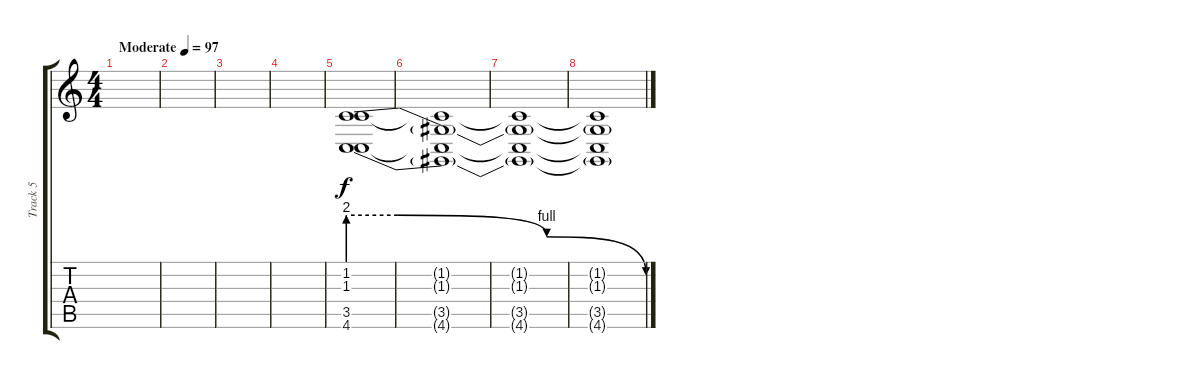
\track ("Track 5" "Track 5") {instrument stringensemble1}
\staff {score tabs}
\tuning (E4 B3 G3 D3 A2 E2) {hide}
\ts (4 4)
\tempo (97 "Moderate")
\clef g2
\ks c
|
|
|
|
(1.2 1.3{be (custom 0 8 10 8 40 4 60 0)} 3.5 4.6{be (custom 0 8 10 8 40 4 60 0)}).1 |
(1.2{t} 1.3{t} 3.5{t} 4.6{t}).1 |
(1.2{t} 1.3{t} 3.5{t} 4.6{t}).1 |
(1.2{t} 1.3{t} 3.5{t} 4.6{t}).1
